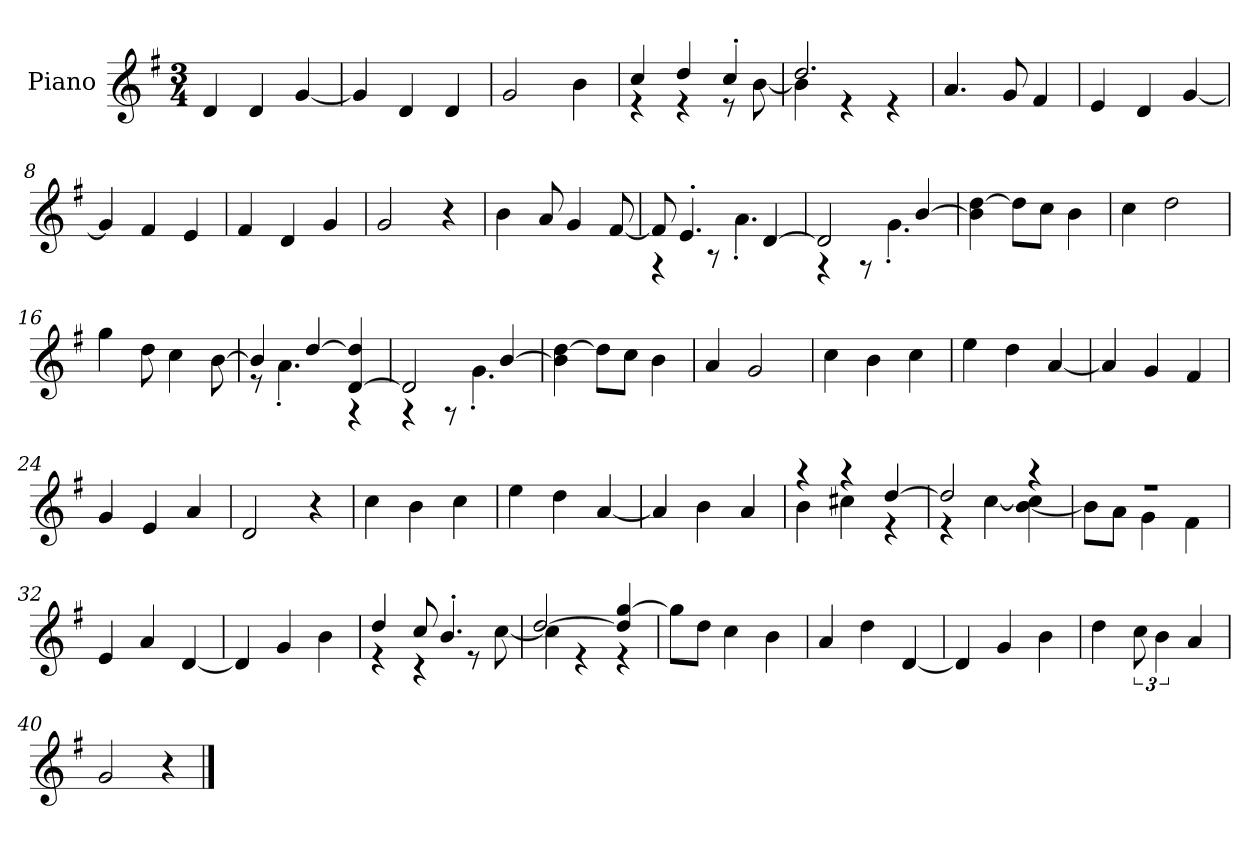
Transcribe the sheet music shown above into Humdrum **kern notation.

**kern
*part1
*staff1
*I"Piano
*I'P-no
*clefG2
*k[f#]
*M3/4
*MM174
=1
4d/
4d/
[4g/
=2
4g/]
4d/
4d/
=3
2g/
4b\
=4
*^
4cc/	4r
4dd/	4r
4cc'/	8r
.	[8b\
=5	=5
2.dd/	4b\]
.	4r
.	4r
*v	*v
=6
4.a/
8g/
4f#/
=7
4e/
4d/
[4g/
=8
4g/]
4f#/
4e/
=9
4f#/
4d/
4g/
=10
2g/
4r
!!LO:LB:g=z
=11
4b\
8a/
4g/
[8f#/
=12
*^
8f#/]	4r
4.e'/	.
.	8r
.	4.a'\
[4d/	.
=13	=13
2d/]	4r
.	8r
.	4.g'\
[4b/	.
*v	*v
=14
4b\] [4dd\
8dd\L]
8cc\J
4b\
=15
4cc\
2dd\
=16
4gg\
8dd\
4cc\
[8b\
=17
*^
4b/]	8r
.	4.a'\
[4dd/	.
[4d/ 4dd/]	4r
=18	=18
2d/]	4r
.	8r
.	4.g'\
[4b/	.
*v	*v
!!LO:LB:g=z
=19
4b\] [4dd\
8dd\L]
8cc\J
4b\
=20
4a/
2g/
=21
4cc\
4b\
4cc\
=22
4ee\
4dd\
[4a/
=23
4a/]
4g/
4f#/
=24
4g/
4e/
4a/
=25
2d/
4r
=26
4cc\
4b\
4cc\
=27
4ee\
4dd\
[4a/
=28
4a/]
4b\
4a/
=29
*^
4r	4b\
4r	4cc#X\
[4dd/	4r
!!LO:LB:g=z	!!
=30	=30
2dd/]	4r
.	[4cc\
4r	[4b\ 4cc\]
=31	=31
2.r	8b\L]
.	8a\J
.	4g\
.	4f#\
*v	*v
=32
4e/
4a/
[4d/
=33
4d/]
4g/
4b\
=34
*^
4dd/	4r
8cc/	4r
4.b'/	.
.	8r
.	[8cc\
=35	=35
[2dd/	4cc\]
.	4r
4dd/] [4gg/	4r
*v	*v
=36
8gg\L]
8dd\J
4cc\
4b\
=37
4a/
4dd\
[4d/
=38
4d/]
4g/
4b\
=39
4dd\
12cc\
6b\
4a/
!!LO:LB:g=z
=40
2g/
4r
==
*-
